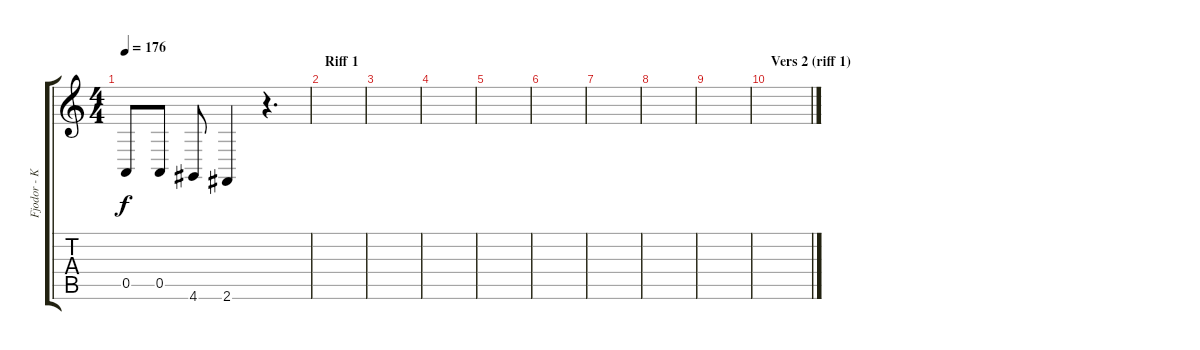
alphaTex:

\track ("Fjodor - Kör" "Fjodor - K") {instrument lead3calliope}
\staff {score tabs}
\tuning (E4 B3 G3 D3 A2 E2) {hide}
\ts (4 4)
\tempo 176
\clef g2
\ks c
0.5.8{dy f} 0.5.8 4.6.8 2.6.4 r.4{d} |
\section ("" "Riff 1")
|
|
|
|
|
|
|
|
\section ("" "Vers 2 (riff 1)")
